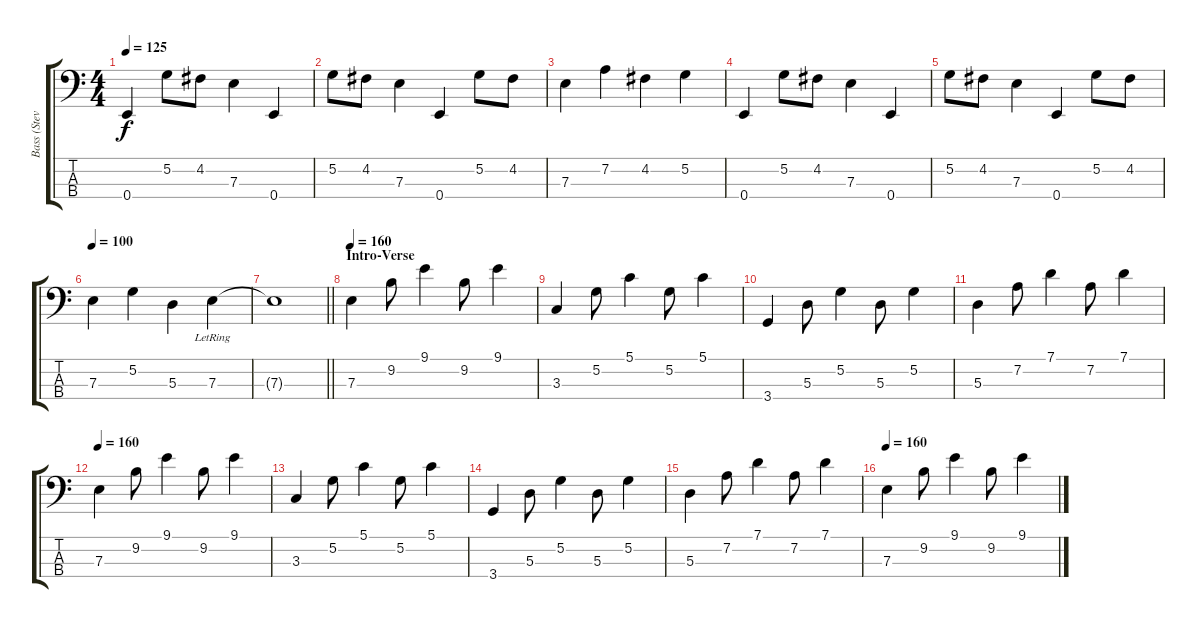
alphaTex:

\track ("Bass (Steve Harris)" "Bass (Stev") {instrument electricbassfinger}
\staff {score tabs}
\tuning (G2 D2 A1 E1) {hide}
\ts (4 4)
\tempo 125
\clef f4
\ks c
0.4.4{dy f} 5.2.8 4.2.8 7.3.4 0.4.4 |
5.2.8 4.2.8 7.3.4 0.4.4 5.2.8 4.2.8 |
7.3.4 7.2.4 4.2.4 5.2.4 |
0.4.4 5.2.8 4.2.8 7.3.4 0.4.4 |
5.2.8 4.2.8 7.3.4 0.4.4 5.2.8 4.2.8 |
\tempo 100
7.3.4 5.2.4 5.3.4 7.3{lr}.4 |
\barLineRight lightlight
7.3{t}.1 |
\section ("" "Intro-Verse")
\tempo 160
7.3.4 9.2.8 9.1.4 9.2.8 9.1.4 |
3.3.4 5.2.8 5.1.4 5.2.8 5.1.4 |
3.4.4 5.3.8 5.2.4 5.3.8 5.2.4 |
5.3.4 7.2.8 7.1.4 7.2.8 7.1.4 |
\tempo 160
7.3.4 9.2.8 9.1.4 9.2.8 9.1.4 |
3.3.4 5.2.8 5.1.4 5.2.8 5.1.4 |
3.4.4 5.3.8 5.2.4 5.3.8 5.2.4 |
5.3.4 7.2.8 7.1.4 7.2.8 7.1.4 |
\tempo 160
7.3.4 9.2.8 9.1.4 9.2.8 9.1.4
